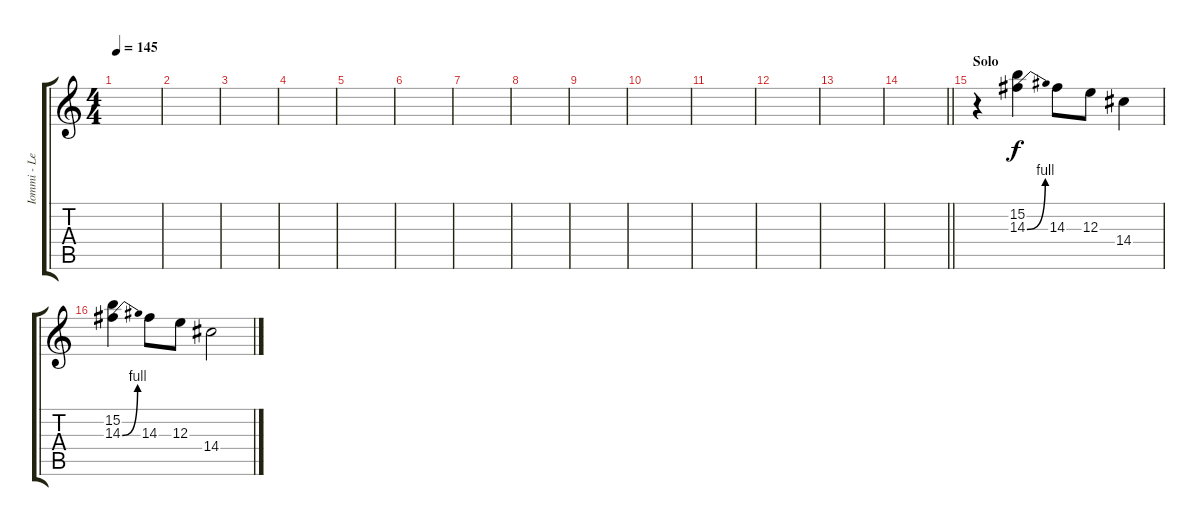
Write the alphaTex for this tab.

\track ("Iommi - Lead (Right)" "Iommi - Le") {instrument distortionguitar}
\staff {score tabs}
\tuning (Db4 Ab3 E3 B2 Gb2 Db2) {hide}
\ts (4 4)
\tempo 145
\clef g2
\ks c
|
|
|
|
|
|
|
|
|
|
|
|
|
\barLineRight lightlight
|
\section ("" "Solo")
r.4 (15.2 14.3{be (bend 0 0 60 4)}).4 14.3.8 12.3.8 14.4.4 |
(15.2 14.3{be (bend 0 0 60 4)}).4 14.3.8 12.3.8 14.4.2
